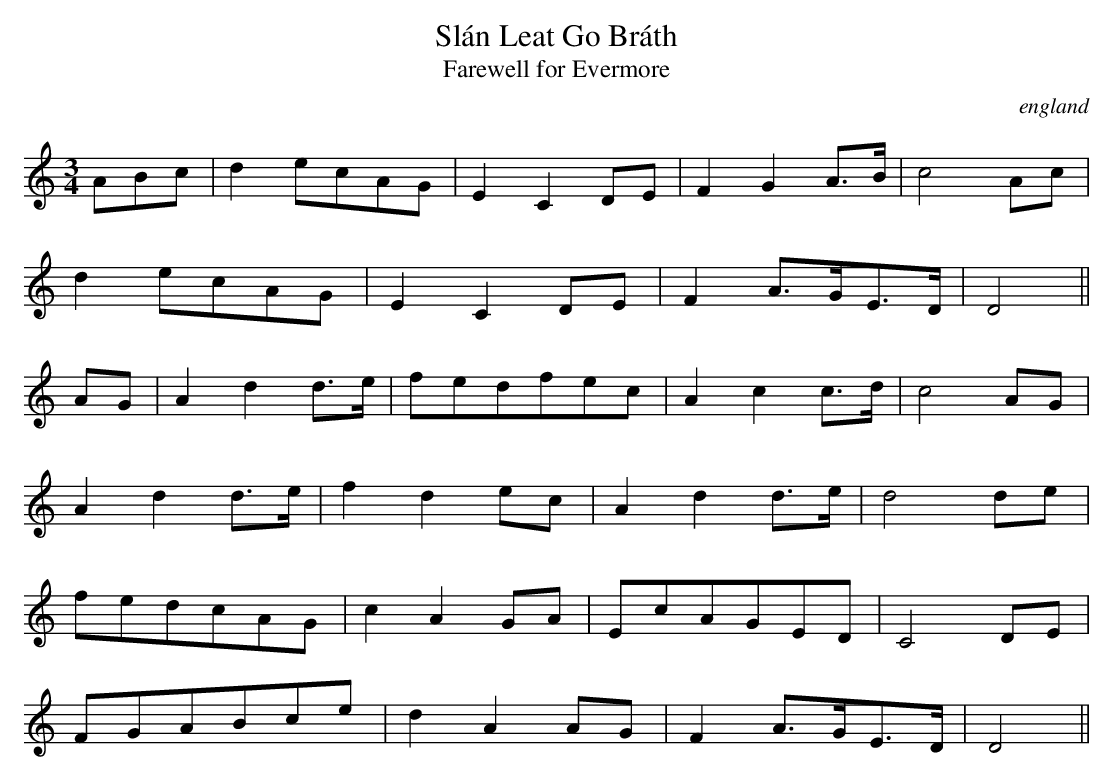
X:1
T:Sl\'an Leat Go Br\'ath
T: Farewell for Evermore
O:england
L:1/8
M:3/4
K:C
ABc|d2 ecAG|E2 C2 DE|F2 G2 A>B|c4 Ac|
d2 ecAG|E2 C2 DE|F2 A>GE>D|D4||
AG|A2 d2 d>e|fedfec|A2 c2 c>d|c4 AG|
A2 d2 d>e|f2 d2 ec|A2 d2 d>e|d4 de|
fedcAG|c2 A2 GA|EcAGED|C4 DE|
FGABce|d2 A2 AG|F2 A>GE>D|D4||
